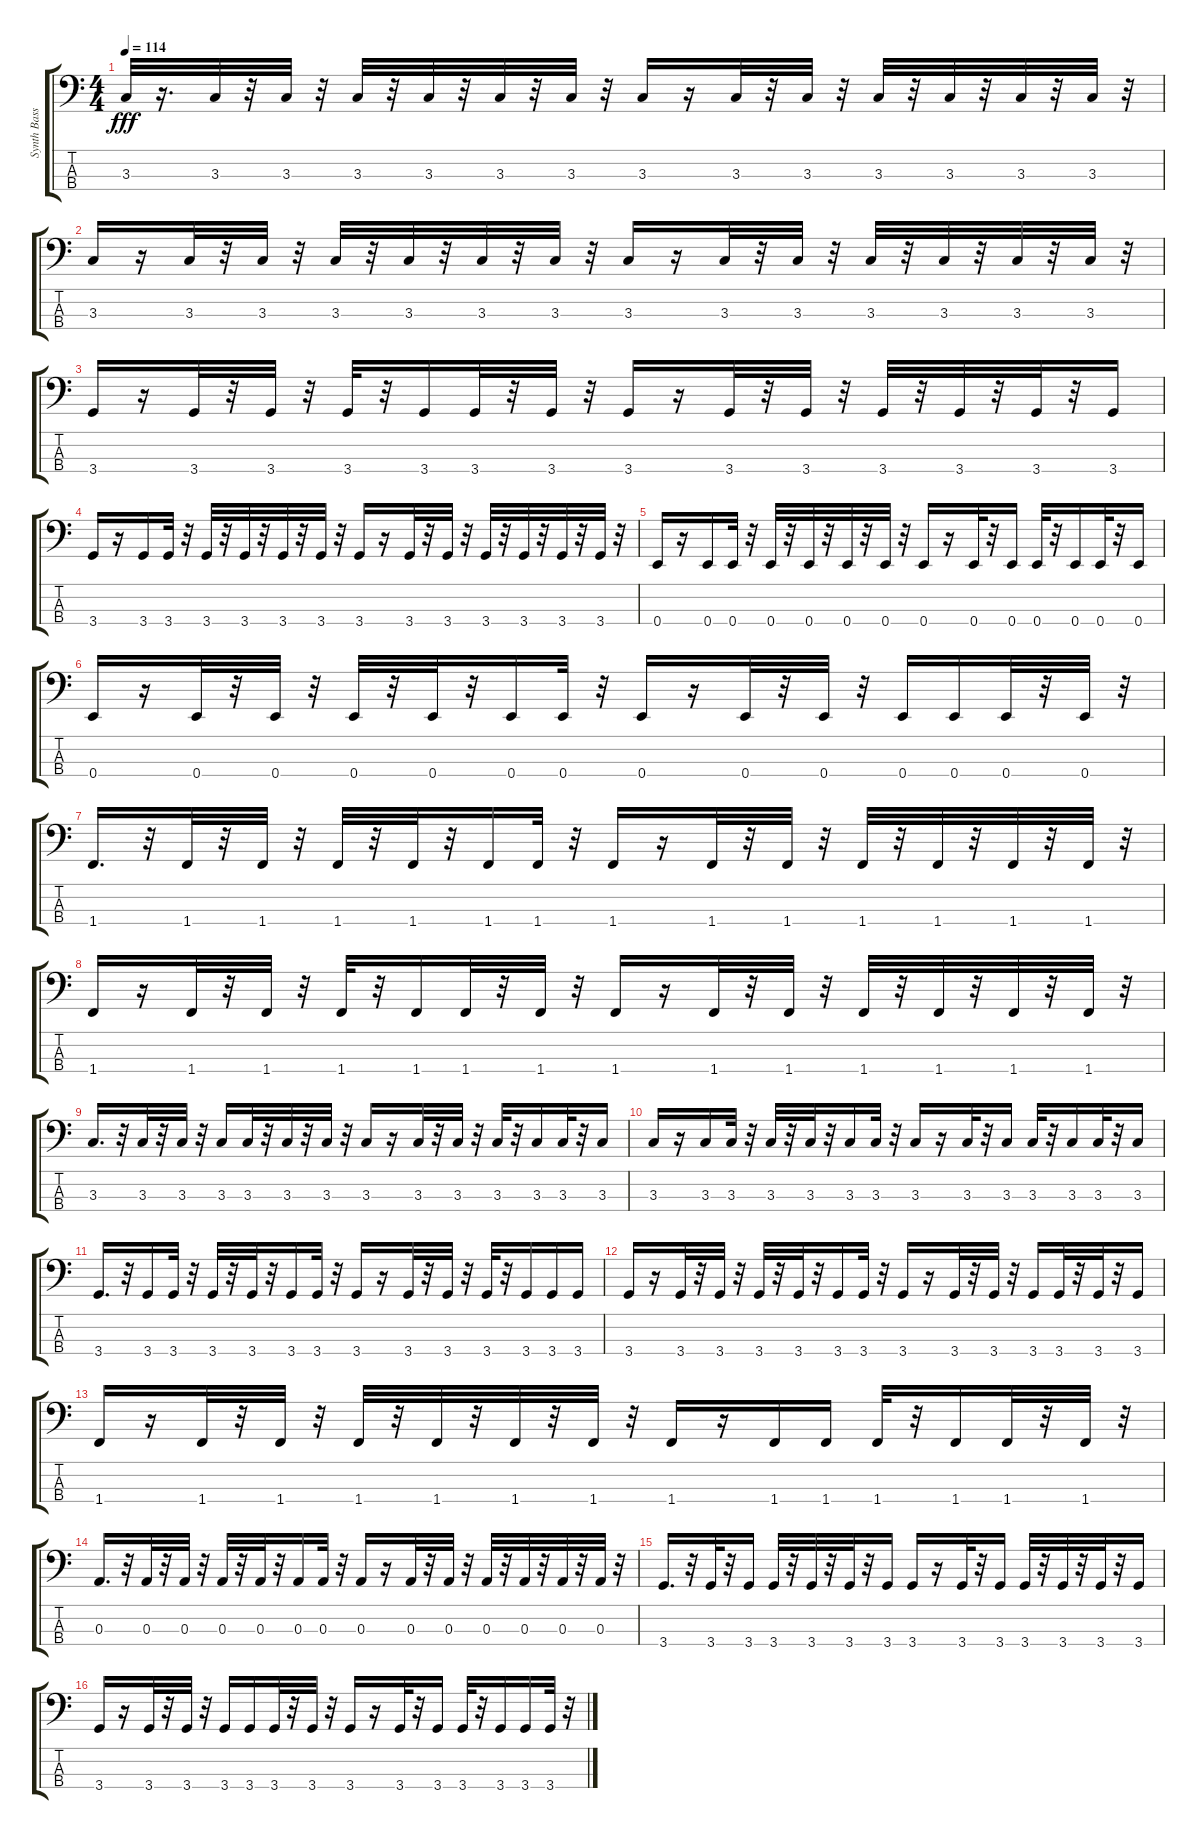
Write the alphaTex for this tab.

\track ("Synth Bass 1" "Synth Bass") {instrument synthbass1}
\staff {score tabs}
\tuning (G2 D2 A1 E1) {hide}
\ts (4 4)
\tempo 114
\clef f4
\ks c
3.3.32{dy fff} r.16{d} 3.3.32 r.32 3.3.32 r.32 3.3.32 r.32 3.3.32 r.32 3.3.32 r.32 3.3.32 r.32 3.3.16 r.16 3.3.32 r.32 3.3.32 r.32 3.3.32 r.32 3.3.32 r.32 3.3.32 r.32 3.3.32 r.32 |
3.3.16 r.16 3.3.32 r.32 3.3.32 r.32 3.3.32 r.32 3.3.32 r.32 3.3.32 r.32 3.3.32 r.32 3.3.16 r.16 3.3.32 r.32 3.3.32 r.32 3.3.32 r.32 3.3.32 r.32 3.3.32 r.32 3.3.32 r.32 |
3.4.16 r.16 3.4.32 r.32 3.4.32 r.32 3.4.32 r.32 3.4.16 3.4.32 r.32 3.4.32 r.32 3.4.16 r.16 3.4.32 r.32 3.4.32 r.32 3.4.32 r.32 3.4.32 r.32 3.4.32 r.32 3.4.16 |
3.4.16 r.16 3.4.16 3.4.32 r.32 3.4.32 r.32 3.4.32 r.32 3.4.32 r.32 3.4.32 r.32 3.4.16 r.16 3.4.32 r.32 3.4.32 r.32 3.4.32 r.32 3.4.32 r.32 3.4.32 r.32 3.4.32 r.32 |
0.4.16 r.16 0.4.16 0.4.32 r.32 0.4.32 r.32 0.4.32 r.32 0.4.32 r.32 0.4.32 r.32 0.4.16 r.16 0.4.32 r.32 0.4.16 0.4.32 r.32 0.4.16 0.4.32 r.32 0.4.16 |
0.4.16 r.16 0.4.32 r.32 0.4.32 r.32 0.4.32 r.32 0.4.32 r.32 0.4.16 0.4.32 r.32 0.4.16 r.16 0.4.32 r.32 0.4.32 r.32 0.4.16 0.4.16 0.4.32 r.32 0.4.32 r.32 |
1.4.16{d} r.32 1.4.32 r.32 1.4.32 r.32 1.4.32 r.32 1.4.32 r.32 1.4.16 1.4.32 r.32 1.4.16 r.16 1.4.32 r.32 1.4.32 r.32 1.4.32 r.32 1.4.32 r.32 1.4.32 r.32 1.4.32 r.32 |
1.4.16 r.16 1.4.32 r.32 1.4.32 r.32 1.4.32 r.32 1.4.16 1.4.32 r.32 1.4.32 r.32 1.4.16 r.16 1.4.32 r.32 1.4.32 r.32 1.4.32 r.32 1.4.32 r.32 1.4.32 r.32 1.4.32 r.32 |
3.3.16{d} r.32 3.3.32 r.32 3.3.32 r.32 3.3.16 3.3.32 r.32 3.3.32 r.32 3.3.32 r.32 3.3.16 r.16 3.3.32 r.32 3.3.32 r.32 3.3.32 r.32 3.3.16 3.3.32 r.32 3.3.16 |
3.3.16 r.16 3.3.16 3.3.32 r.32 3.3.32 r.32 3.3.32 r.32 3.3.16 3.3.32 r.32 3.3.16 r.16 3.3.32 r.32 3.3.16 3.3.32 r.32 3.3.16 3.3.32 r.32 3.3.16 |
3.4.16{d} r.32 3.4.16 3.4.32 r.32 3.4.32 r.32 3.4.32 r.32 3.4.16 3.4.32 r.32 3.4.16 r.16 3.4.32 r.32 3.4.32 r.32 3.4.32 r.32 3.4.16 3.4.16 3.4.16 |
3.4.16 r.16 3.4.32 r.32 3.4.32 r.32 3.4.32 r.32 3.4.32 r.32 3.4.16 3.4.32 r.32 3.4.16 r.16 3.4.32 r.32 3.4.32 r.32 3.4.16 3.4.32 r.32 3.4.32 r.32 3.4.16 |
1.4.16 r.16 1.4.32 r.32 1.4.32 r.32 1.4.32 r.32 1.4.32 r.32 1.4.32 r.32 1.4.32 r.32 1.4.16 r.16 1.4.16 1.4.16 1.4.32 r.32 1.4.16 1.4.32 r.32 1.4.32 r.32 |
0.3.16{d} r.32 0.3.32 r.32 0.3.32 r.32 0.3.32 r.32 0.3.32 r.32 0.3.16 0.3.32 r.32 0.3.16 r.16 0.3.32 r.32 0.3.32 r.32 0.3.32 r.32 0.3.32 r.32 0.3.32 r.32 0.3.32 r.32 |
3.4.16{d} r.32 3.4.32 r.32 3.4.16 3.4.32 r.32 3.4.32 r.32 3.4.32 r.32 3.4.16 3.4.16 r.16 3.4.32 r.32 3.4.16 3.4.32 r.32 3.4.32 r.32 3.4.32 r.32 3.4.16 |
3.4.16 r.16 3.4.32 r.32 3.4.32 r.32 3.4.16 3.4.16 3.4.32 r.32 3.4.32 r.32 3.4.16 r.16 3.4.32 r.32 3.4.16 3.4.32 r.32 3.4.16 3.4.16 3.4.32 r.32
